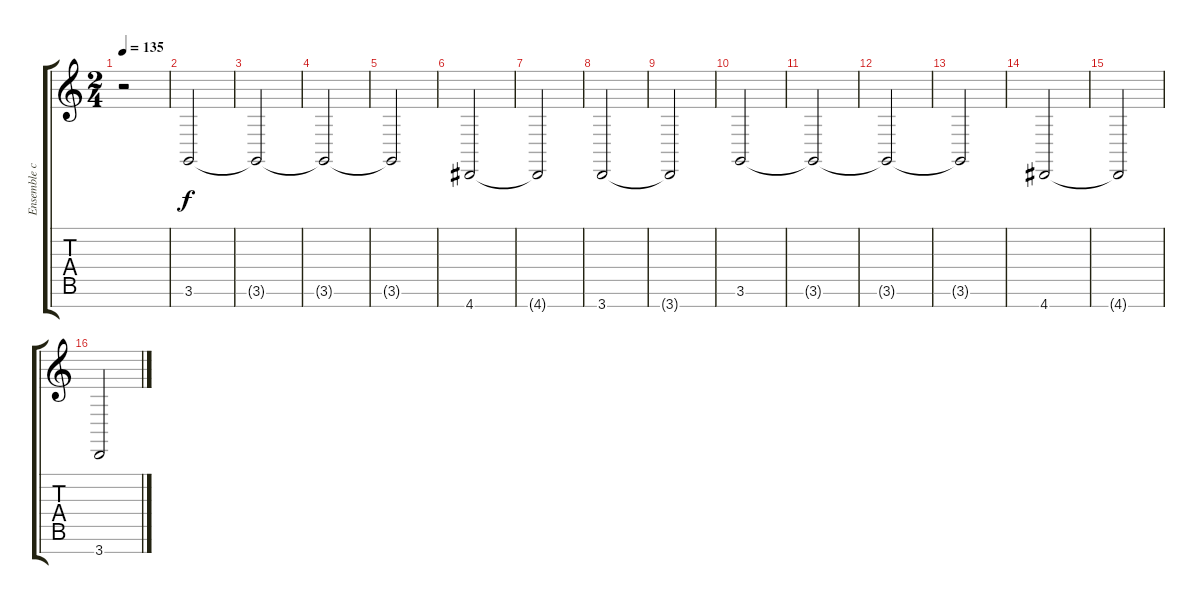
\track ("Ensemble cordes 2" "Ensemble c") {instrument stringensemble2}
\staff {score tabs}
\tuning (E4 B3 G3 D3 A2 E2 B1) {hide}
\ts (2 4)
\tempo 135
\clef g2
\ks c
r.2{dy f instrument stringensemble2} |
3.6.2 |
3.6{t}.2 |
3.6{t}.2 |
3.6{t}.2 |
4.7.2 |
4.7{t}.2 |
3.7.2 |
3.7{t}.2 |
3.6.2 |
3.6{t}.2 |
3.6{t}.2 |
3.6{t}.2 |
4.7.2 |
4.7{t}.2 |
3.7.2
